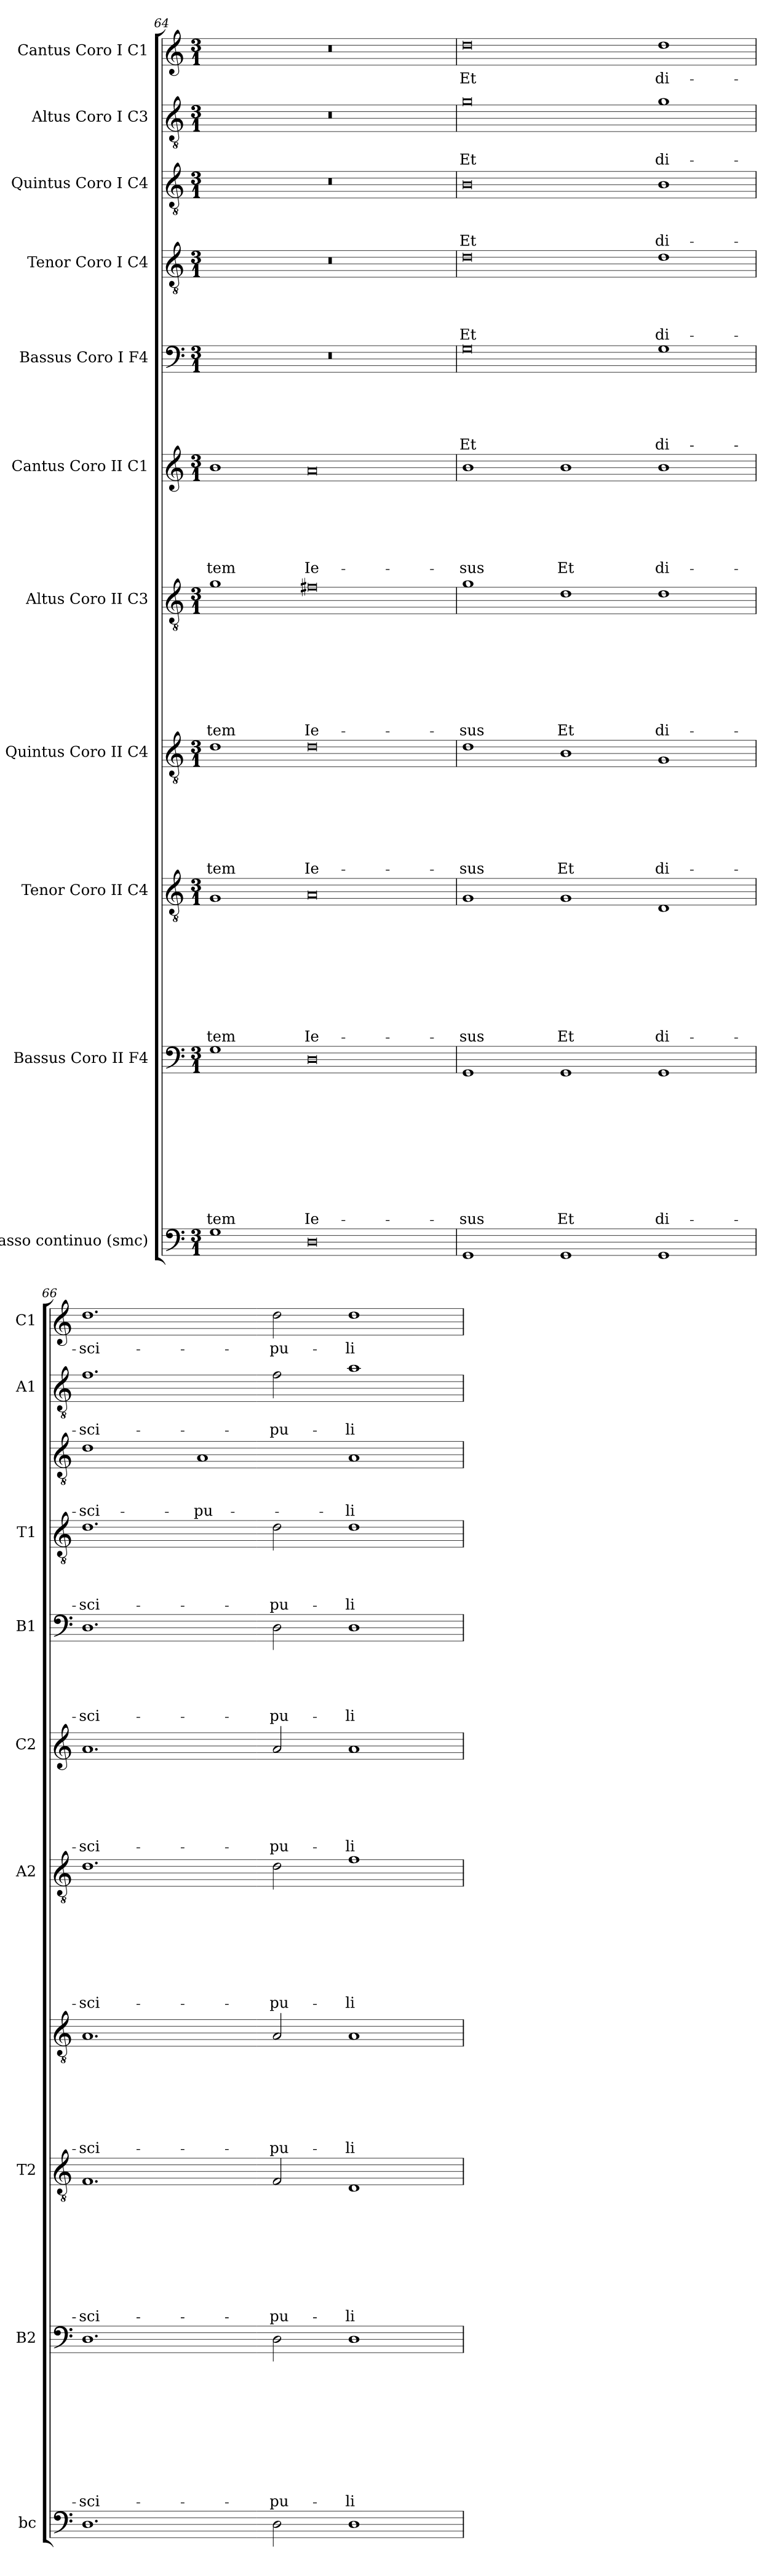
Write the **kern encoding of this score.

**kern	**kern	**text	**text	**text	**text	**text	**text	**text	**text	**text	**text	**kern	**text	**text	**text	**text	**text	**text	**text	**text	**text	**kern	**text	**text	**text	**text	**text	**text	**text	**kern	**text	**text	**text	**text	**text	**text	**text	**text	**kern	**text	**text	**text	**text	**text	**text	**kern	**text	**text	**text	**text	**text	**kern	**text	**text	**text	**text	**kern	**text	**text	**text	**kern	**text	**text	**kern	**text
*part11	*part10	*part10	*part10	*part10	*part10	*part10	*part10	*part10	*part10	*part10	*part10	*part9	*part9	*part9	*part9	*part9	*part9	*part9	*part9	*part9	*part9	*part8	*part8	*part8	*part8	*part8	*part8	*part8	*part8	*part7	*part7	*part7	*part7	*part7	*part7	*part7	*part7	*part7	*part6	*part6	*part6	*part6	*part6	*part6	*part6	*part5	*part5	*part5	*part5	*part5	*part5	*part4	*part4	*part4	*part4	*part4	*part3	*part3	*part3	*part3	*part2	*part2	*part2	*part1	*part1
*staff11	*staff10	*staff10	*staff10	*staff10	*staff10	*staff10	*staff10	*staff10	*staff10	*staff10	*staff10	*staff9	*staff9	*staff9	*staff9	*staff9	*staff9	*staff9	*staff9	*staff9	*staff9	*staff8	*staff8	*staff8	*staff8	*staff8	*staff8	*staff8	*staff8	*staff7	*staff7	*staff7	*staff7	*staff7	*staff7	*staff7	*staff7	*staff7	*staff6	*staff6	*staff6	*staff6	*staff6	*staff6	*staff6	*staff5	*staff5	*staff5	*staff5	*staff5	*staff5	*staff4	*staff4	*staff4	*staff4	*staff4	*staff3	*staff3	*staff3	*staff3	*staff2	*staff2	*staff2	*staff1	*staff1
*I"Basso continuo (smc)	*I"Bassus  Coro II F4	*	*	*	*	*	*	*	*	*	*	*I"Tenor Coro II C4	*	*	*	*	*	*	*	*	*	*I"Quintus  Coro II C4	*	*	*	*	*	*	*	*I"Altus  Coro II C3	*	*	*	*	*	*	*	*	*I"Cantus  Coro II C1	*	*	*	*	*	*	*I"Bassus  Coro I F4	*	*	*	*	*	*I"Tenor  Coro I C4	*	*	*	*	*I"Quintus Coro I C4	*	*	*	*I"Altus Coro I C3	*	*	*I"Cantus  Coro I C1	*
*I'bc	*I'B2	*	*	*	*	*	*	*	*	*	*	*I'T2	*	*	*	*	*	*	*	*	*	*	*	*	*	*	*	*	*	*I'A2	*	*	*	*	*	*	*	*	*I'C2	*	*	*	*	*	*	*I'B1	*	*	*	*	*	*I'T1	*	*	*	*	*	*	*	*	*I'A1	*	*	*I'C1	*
*clefF4	*clefF4	*	*	*	*	*	*	*	*	*	*	*clefGv2	*	*	*	*	*	*	*	*	*	*clefGv2	*	*	*	*	*	*	*	*clefGv2	*	*	*	*	*	*	*	*	*clefG2	*	*	*	*	*	*	*clefF4	*	*	*	*	*	*clefGv2	*	*	*	*	*clefGv2	*	*	*	*clefGv2	*	*	*clefG2	*
*k[]	*k[]	*	*	*	*	*	*	*	*	*	*	*k[]	*	*	*	*	*	*	*	*	*	*k[]	*	*	*	*	*	*	*	*k[]	*	*	*	*	*	*	*	*	*k[]	*	*	*	*	*	*	*k[]	*	*	*	*	*	*k[]	*	*	*	*	*k[]	*	*	*	*k[]	*	*	*k[]	*
*C:	*C:	*	*	*	*	*	*	*	*	*	*	*C:	*	*	*	*	*	*	*	*	*	*C:	*	*	*	*	*	*	*	*C:	*	*	*	*	*	*	*	*	*C:	*	*	*	*	*	*	*C:	*	*	*	*	*	*C:	*	*	*	*	*C:	*	*	*	*C:	*	*	*C:	*
*M3/1	*M3/1	*	*	*	*	*	*	*	*	*	*	*M3/1	*	*	*	*	*	*	*	*	*	*M3/1	*	*	*	*	*	*	*	*M3/1	*	*	*	*	*	*	*	*	*M3/1	*	*	*	*	*	*	*M3/1	*	*	*	*	*	*M3/1	*	*	*	*	*M3/1	*	*	*	*M3/1	*	*	*M3/1	*
=64	=64	=64	=64	=64	=64	=64	=64	=64	=64	=64	=64	=64	=64	=64	=64	=64	=64	=64	=64	=64	=64	=64	=64	=64	=64	=64	=64	=64	=64	=64	=64	=64	=64	=64	=64	=64	=64	=64	=64	=64	=64	=64	=64	=64	=64	=64	=64	=64	=64	=64	=64	=64	=64	=64	=64	=64	=64	=64	=64	=64	=64	=64	=64	=64	=64
!	!	!	!	!	!	!	!	!	!	!	!LO:LY:b	!	!	!	!	!	!	!	!	!	!LO:LY:b	!	!	!	!	!	!	!	!LO:LY:b	!	!	!	!	!	!	!	!	!LO:LY:b	!	!	!	!	!	!	!LO:LY:b	!	!	!	!	!	!	!	!	!	!	!	!	!	!	!	!	!	!	!	!
1G	1G	.	.	.	.	.	.	.	.	.	-tem	1G	.	.	.	.	.	.	.	.	-tem	1d	.	.	.	.	.	.	-tem	1g	.	.	.	.	.	.	.	-tem	1b	.	.	.	.	.	-tem	0.r	.	.	.	.	.	0.r	.	.	.	.	0.r	.	.	.	0.r	.	.	0.r	.
!	!	!	!	!	!	!	!	!	!	!	!LO:LY:b	!	!	!	!	!	!	!	!	!	!LO:LY:b	!	!	!	!	!	!	!	!LO:LY:b	!	!	!	!	!	!	!	!	!LO:LY:b	!	!	!	!	!	!	!LO:LY:b	!	!	!	!	!	!	!	!	!	!	!	!	!	!	!	!	!	!	!	!
0D	0D	.	.	.	.	.	.	.	.	.	Ie-	0A	.	.	.	.	.	.	.	.	Ie-	0d	.	.	.	.	.	.	Ie-	0f#X	.	.	.	.	.	.	.	Ie-	0a	.	.	.	.	.	Ie-	.	.	.	.	.	.	.	.	.	.	.	.	.	.	.	.	.	.	.	.
!!LO:PB:g=z
=65	=65	=65	=65	=65	=65	=65	=65	=65	=65	=65	=65	=65	=65	=65	=65	=65	=65	=65	=65	=65	=65	=65	=65	=65	=65	=65	=65	=65	=65	=65	=65	=65	=65	=65	=65	=65	=65	=65	=65	=65	=65	=65	=65	=65	=65	=65	=65	=65	=65	=65	=65	=65	=65	=65	=65	=65	=65	=65	=65	=65	=65	=65	=65	=65	=65
!	!	!	!	!	!	!	!	!	!	!	!LO:LY:b	!	!	!	!	!	!	!	!	!	!LO:LY:b	!	!	!	!	!	!	!	!LO:LY:b	!	!	!	!	!	!	!	!	!LO:LY:b	!	!	!	!	!	!	!LO:LY:b	!	!	!	!	!	!LO:LY:b	!	!	!	!	!LO:LY:b	!	!	!	!LO:LY:b	!	!	!LO:LY:b	!	!LO:LY:b
1GG	1GG	.	.	.	.	.	.	.	.	.	-sus	1G	.	.	.	.	.	.	.	.	-sus	1d	.	.	.	.	.	.	-sus	1g	.	.	.	.	.	.	.	-sus	1b	.	.	.	.	.	-sus	0G	.	.	.	.	Et	0d	.	.	.	Et	0B	.	.	Et	0g	.	Et	0dd	Et
!	!	!	!	!	!	!	!	!	!	!	!LO:LY:b	!	!	!	!	!	!	!	!	!	!LO:LY:b	!	!	!	!	!	!	!	!LO:LY:b	!	!	!	!	!	!	!	!	!LO:LY:b	!	!	!	!	!	!	!LO:LY:b	!	!	!	!	!	!	!	!	!	!	!	!	!	!	!	!	!	!	!	!
1GG	1GG	.	.	.	.	.	.	.	.	.	Et	1G	.	.	.	.	.	.	.	.	Et	1B	.	.	.	.	.	.	Et	1d	.	.	.	.	.	.	.	Et	1b	.	.	.	.	.	Et	.	.	.	.	.	.	.	.	.	.	.	.	.	.	.	.	.	.	.	.
!	!	!	!	!	!	!	!	!	!	!	!LO:LY:b	!	!	!	!	!	!	!	!	!	!LO:LY:b	!	!	!	!	!	!	!	!LO:LY:b	!	!	!	!	!	!	!	!	!LO:LY:b	!	!	!	!	!	!	!LO:LY:b	!	!	!	!	!	!LO:LY:b	!	!	!	!	!LO:LY:b	!	!	!	!LO:LY:b	!	!	!LO:LY:b	!	!LO:LY:b
1GG	1GG	.	.	.	.	.	.	.	.	.	di-	1D	.	.	.	.	.	.	.	.	di-	1G	.	.	.	.	.	.	di-	1d	.	.	.	.	.	.	.	di-	1b	.	.	.	.	.	di-	1G	.	.	.	.	di-	1d	.	.	.	di-	1B	.	.	di-	1g	.	di-	1dd	di-
=66	=66	=66	=66	=66	=66	=66	=66	=66	=66	=66	=66	=66	=66	=66	=66	=66	=66	=66	=66	=66	=66	=66	=66	=66	=66	=66	=66	=66	=66	=66	=66	=66	=66	=66	=66	=66	=66	=66	=66	=66	=66	=66	=66	=66	=66	=66	=66	=66	=66	=66	=66	=66	=66	=66	=66	=66	=66	=66	=66	=66	=66	=66	=66	=66	=66
!	!	!	!	!	!	!	!	!	!	!	!LO:LY:b	!	!	!	!	!	!	!	!	!	!LO:LY:b	!	!	!	!	!	!	!	!LO:LY:b	!	!	!	!	!	!	!	!	!LO:LY:b	!	!	!	!	!	!	!LO:LY:b	!	!	!	!	!	!LO:LY:b	!	!	!	!	!LO:LY:b	!	!	!	!LO:LY:b	!	!	!LO:LY:b	!	!LO:LY:b
1.D	1.D	.	.	.	.	.	.	.	.	.	-sci-	1.F	.	.	.	.	.	.	.	.	-sci-	1.A	.	.	.	.	.	.	-sci-	1.d	.	.	.	.	.	.	.	-sci-	1.a	.	.	.	.	.	-sci-	1.D	.	.	.	.	-sci-	1.d	.	.	.	-sci-	1d	.	.	-sci-	1.f	.	-sci-	1.dd	-sci-
!	!	!	!	!	!	!	!	!	!	!	!	!	!	!	!	!	!	!	!	!	!	!	!	!	!	!	!	!	!	!	!	!	!	!	!	!	!	!	!	!	!	!	!	!	!	!	!	!	!	!	!	!	!	!	!	!	!	!	!	!LO:LY:b	!	!	!	!	!
.	.	.	.	.	.	.	.	.	.	.	.	.	.	.	.	.	.	.	.	.	.	.	.	.	.	.	.	.	.	.	.	.	.	.	.	.	.	.	.	.	.	.	.	.	.	.	.	.	.	.	.	.	.	.	.	.	1A	.	.	-pu-	.	.	.	.	.
!	!	!	!	!	!	!	!	!	!	!	!LO:LY:b	!	!	!	!	!	!	!	!	!	!LO:LY:b	!	!	!	!	!	!	!	!LO:LY:b	!	!	!	!	!	!	!	!	!LO:LY:b	!	!	!	!	!	!	!LO:LY:b	!	!	!	!	!	!LO:LY:b	!	!	!	!	!LO:LY:b	!	!	!	!	!	!	!LO:LY:b	!	!LO:LY:b
2D\	2D\	.	.	.	.	.	.	.	.	.	-pu-	2F/	.	.	.	.	.	.	.	.	-pu-	2A/	.	.	.	.	.	.	-pu-	2d\	.	.	.	.	.	.	.	-pu-	2a/	.	.	.	.	.	-pu-	2D\	.	.	.	.	-pu-	2d\	.	.	.	-pu-	.	.	.	.	2f\	.	-pu-	2dd\	-pu-
!	!	!	!	!	!	!	!	!	!	!	!LO:LY:b	!	!	!	!	!	!	!	!	!	!LO:LY:b	!	!	!	!	!	!	!	!LO:LY:b	!	!	!	!	!	!	!	!	!LO:LY:b	!	!	!	!	!	!	!LO:LY:b	!	!	!	!	!	!LO:LY:b	!	!	!	!	!LO:LY:b	!	!	!	!LO:LY:b	!	!	!LO:LY:b	!	!LO:LY:b
1D	1D	.	.	.	.	.	.	.	.	.	-li	1D	.	.	.	.	.	.	.	.	-li	1A	.	.	.	.	.	.	-li	1f	.	.	.	.	.	.	.	-li	1a	.	.	.	.	.	-li	1D	.	.	.	.	-li	1d	.	.	.	-li	1A	.	.	-li	1a	.	-li	1dd	-li
=	=	=	=	=	=	=	=	=	=	=	=	=	=	=	=	=	=	=	=	=	=	=	=	=	=	=	=	=	=	=	=	=	=	=	=	=	=	=	=	=	=	=	=	=	=	=	=	=	=	=	=	=	=	=	=	=	=	=	=	=	=	=	=	=	=
*-	*-	*-	*-	*-	*-	*-	*-	*-	*-	*-	*-	*-	*-	*-	*-	*-	*-	*-	*-	*-	*-	*-	*-	*-	*-	*-	*-	*-	*-	*-	*-	*-	*-	*-	*-	*-	*-	*-	*-	*-	*-	*-	*-	*-	*-	*-	*-	*-	*-	*-	*-	*-	*-	*-	*-	*-	*-	*-	*-	*-	*-	*-	*-	*-	*-
